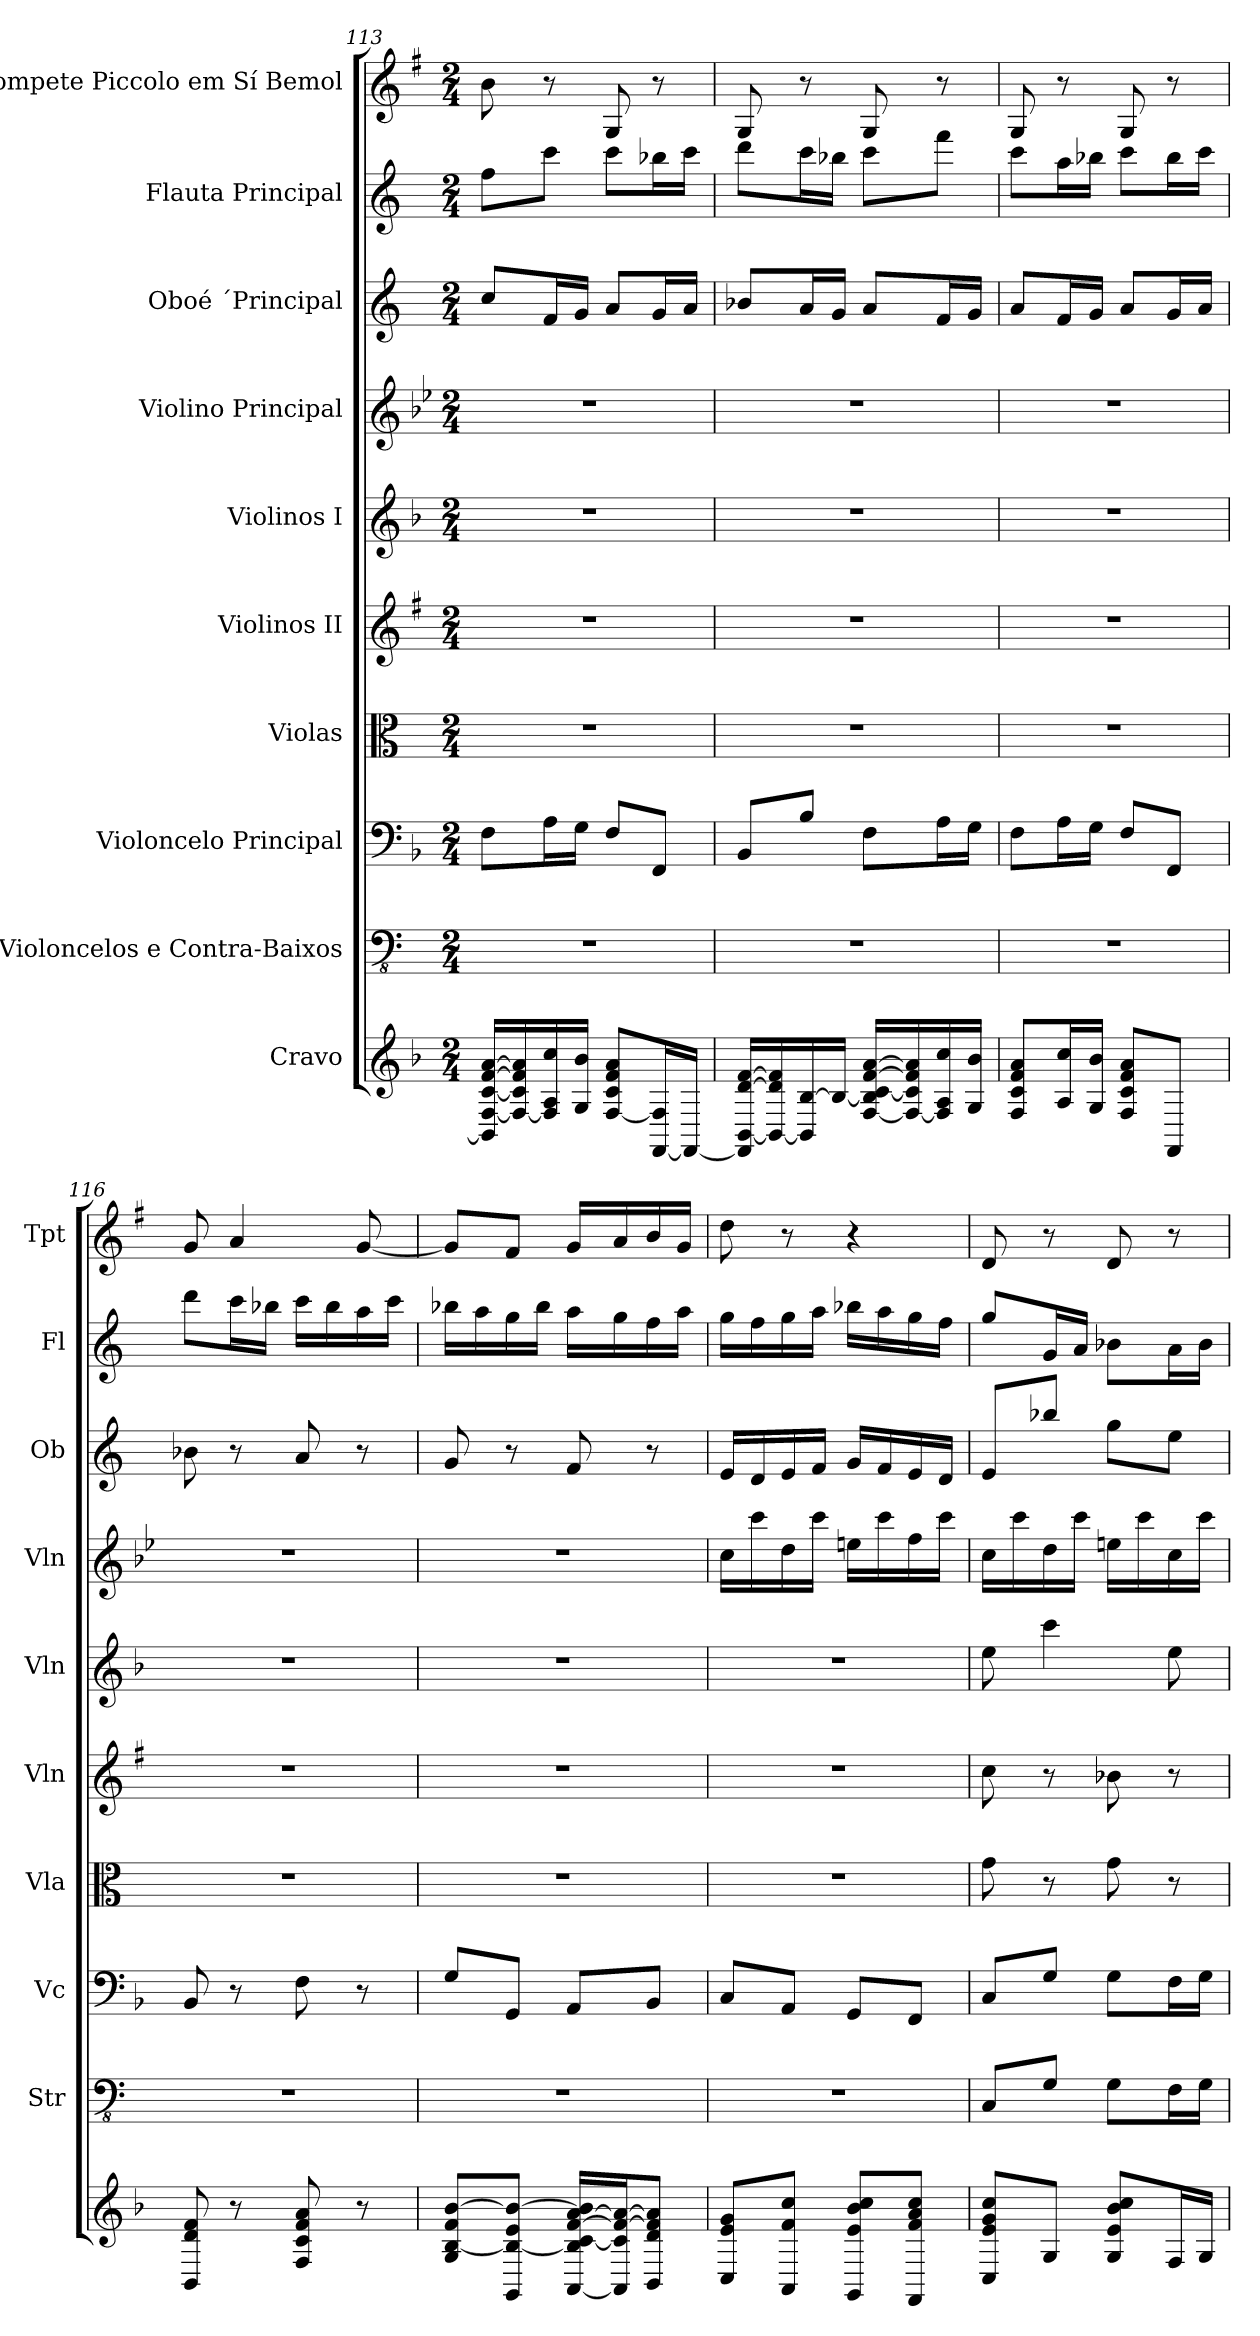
**kern	**kern	**kern	**kern	**kern	**kern	**kern	**kern	**kern	**kern
*part10	*part9	*part8	*part7	*part6	*part5	*part4	*part3	*part2	*part1
*staff10	*staff9	*staff8	*staff7	*staff6	*staff5	*staff4	*staff3	*staff2	*staff1
*I"Cravo	*I"Violoncelos e Contra-Baixos	*I"Violoncelo Principal	*I"Violas	*I"Violinos II	*I"Violinos I	*I"Violino Principal	*I"Oboé ´Principal	*I"Flauta Principal	*I"Trompete Piccolo em Sí Bemol
*	*I'Str	*I'Vc	*I'Vla	*I'Vln	*I'Vln	*I'Vln	*I'Ob	*I'Fl	*I'Tpt
!!LO:PB:g=z
*clefG2	*clefFv4	*clefF4	*clefC3	*clefG2	*clefG2	*clefG2	*clefG2	*clefG2	*clefG2
*	*	*	*	*	*	*	*	*	*ITrd-6c-10
*k[b-]	*k[]	*k[b-]	*k[]	*k[f#]	*k[b-]	*k[b-e-]	*k[]	*k[]	*k[b-]
*F:	*C:	*F:	*C:	*G:	*F:	*B-:	*C:	*C:	*F:
*M2/4	*M2/4	*M2/4	*M2/4	*M2/4	*M2/4	*M2/4	*M2/4	*M2/4	*M2/4
=113	=113	=113	=113	=113	=113	=113	=113	=113	=113
16BB-/] [16F/ [16c/ [16f/ [16a/LL	2r	8F\L	2r	2r	2r	2r	8cc/L	8ff\L	8aa\
16F/_ 16c/] 16f/] 16a/]	.	.	.	.	.	.	.	.	.
16F/] 16A/ 16cc/	.	16A\L	.	.	.	.	16f/L	8ccc\J	8r
16G/ 16b-/JJ	.	16G\JJ	.	.	.	.	16g/JJ	.	.
[8F/ 8c/ 8f/ 8a/L	.	8F/L	.	.	.	.	8a/L	8ccc\L	8f/
[16FF/ 16F/]L	.	8FF/J	.	.	.	.	16g/L	16bb-X\L	8r
16FF/JJ_	.	.	.	.	.	.	16a/JJ	16ccc\JJ	.
=114	=114	=114	=114	=114	=114	=114	=114	=114	=114
16FF/] [16BB-/ [16d/ [16f/LL	2r	8BB-/L	2r	2r	2r	2r	8b-X/L	8ddd\L	8f/
16BB-/_ 16d/] 16f/]	.	.	.	.	.	.	.	.	.
16BB-/] [16B-/	.	8B-/J	.	.	.	.	16a/L	16ccc\L	8r
16B-/JJ_	.	.	.	.	.	.	16g/JJ	16bb-X\JJ	.
[16F/ 16B-/] [16c/ [16f/ [16a/LL	.	8F\L	.	.	.	.	8a/L	8ccc\L	8f/
16F/_ 16c/] 16f/] 16a/]	.	.	.	.	.	.	.	.	.
16F/] 16A/ 16cc/	.	16A\L	.	.	.	.	16f/L	8fff\J	8r
16G/ 16b-/JJ	.	16G\JJ	.	.	.	.	16g/JJ	.	.
=115	=115	=115	=115	=115	=115	=115	=115	=115	=115
8F/ 8c/ 8f/ 8a/L	2r	8F\L	2r	2r	2r	2r	8a/L	8ccc\L	8f/
16A/ 16cc/L	.	16A\L	.	.	.	.	16f/L	16aa\L	8r
16G/ 16b-/JJ	.	16G\JJ	.	.	.	.	16g/JJ	16bb-X\JJ	.
8F/ 8c/ 8f/ 8a/L	.	8F/L	.	.	.	.	8a/L	8ccc\L	8f/
8FF/J	.	8FF/J	.	.	.	.	16g/L	16bb-\L	8r
.	.	.	.	.	.	.	16a/JJ	16ccc\JJ	.
=116	=116	=116	=116	=116	=116	=116	=116	=116	=116
8BB-/ 8d/ 8f/	2r	8BB-/	2r	2r	2r	2r	8b-X\	8ddd\L	8ff/
8r	.	8r	.	.	.	.	8r	16ccc\L	4gg/
.	.	.	.	.	.	.	.	16bb-X\JJ	.
8F/ 8c/ 8f/ 8a/	.	8F\	.	.	.	.	8a/	16ccc\LL	.
.	.	.	.	.	.	.	.	16bb-\	.
8r	.	8r	.	.	.	.	8r	16aa\	[8ff/
.	.	.	.	.	.	.	.	16ccc\JJ	.
!!LO:PB:g=z
=117	=117	=117	=117	=117	=117	=117	=117	=117	=117
8G/ [8B-/ 8f/ [8b-/L	2r	8G/L	2r	2r	2r	2r	8g/	16bb-X\LL	8ff/L]
.	.	.	.	.	.	.	.	16aa\	.
8GG/ 8B-/_ 8e/ 8b-/_J	.	8GG/J	.	.	.	.	8r	16gg\	8ee/J
.	.	.	.	.	.	.	.	16bb-\JJ	.
[16AA/ 16B-/] [16c/ [16f/ [16a/ 16b-/]LL	.	8AA/L	.	.	.	.	8f/	16aa\LL	16ff/LL
16AA/] 16c/] 16f/_ 16a/_J	.	.	.	.	.	.	.	16gg\	16gg/
8BB-/ 8d/ 8f/] 8a/]J	.	8BB-/J	.	.	.	.	8r	16ff\	16aa/
.	.	.	.	.	.	.	.	16aa\JJ	16ff/JJ
=118	=118	=118	=118	=118	=118	=118	=118	=118	=118
8C/ 8e/ 8g/L	2r	8C/L	2r	2r	2r	16cc\LL	16e/LL	16gg\LL	8ccc\
.	.	.	.	.	.	16ccc\	16d/	16ff\	.
8AA/ 8f/ 8cc/J	.	8AA/J	.	.	.	16dd\	16e/	16gg\	8r
.	.	.	.	.	.	16ccc\JJ	16f/JJ	16aa\JJ	.
8GG/ 8e/ 8b-/ 8cc/L	.	8GG/L	.	.	.	16een\LL	16g/LL	16bb-X\LL	4r
.	.	.	.	.	.	16ccc\	16f/	16aa\	.
8FF/ 8f/ 8a/ 8cc/J	.	8FF/J	.	.	.	16ff\	16e/	16gg\	.
.	.	.	.	.	.	16ccc\JJ	16d/JJ	16ff\JJ	.
=119	=119	=119	=119	=119	=119	=119	=119	=119	=119
8C/ 8e/ 8g/ 8cc/L	8CC/L	8C/L	8g\	8cc\	8ee\	16cc\LL	8e/L	8gg/L	8cc/
.	.	.	.	.	.	16ccc\	.	.	.
8G/J	8GG/J	8G/J	8r	8r	4ccc\	16dd\	8bb-X/J	16g/L	8r
.	.	.	.	.	.	16ccc\JJ	.	16a/JJ	.
8G/ 8e/ 8b-/ 8cc/L	8GG\L	8G\L	8g\	8b-X\	.	16een\LL	8gg\L	8b-X\L	8cc/
.	.	.	.	.	.	16ccc\	.	.	.
16F/L	16FF\L	16F\L	8r	8r	8ee\	16cc\	8ee\J	16a\L	8r
16G/JJ	16GG\JJ	16G\JJ	.	.	.	16ccc\JJ	.	16b-\JJ	.
=	=	=	=	=	=	=	=	=	=
*-	*-	*-	*-	*-	*-	*-	*-	*-	*-
